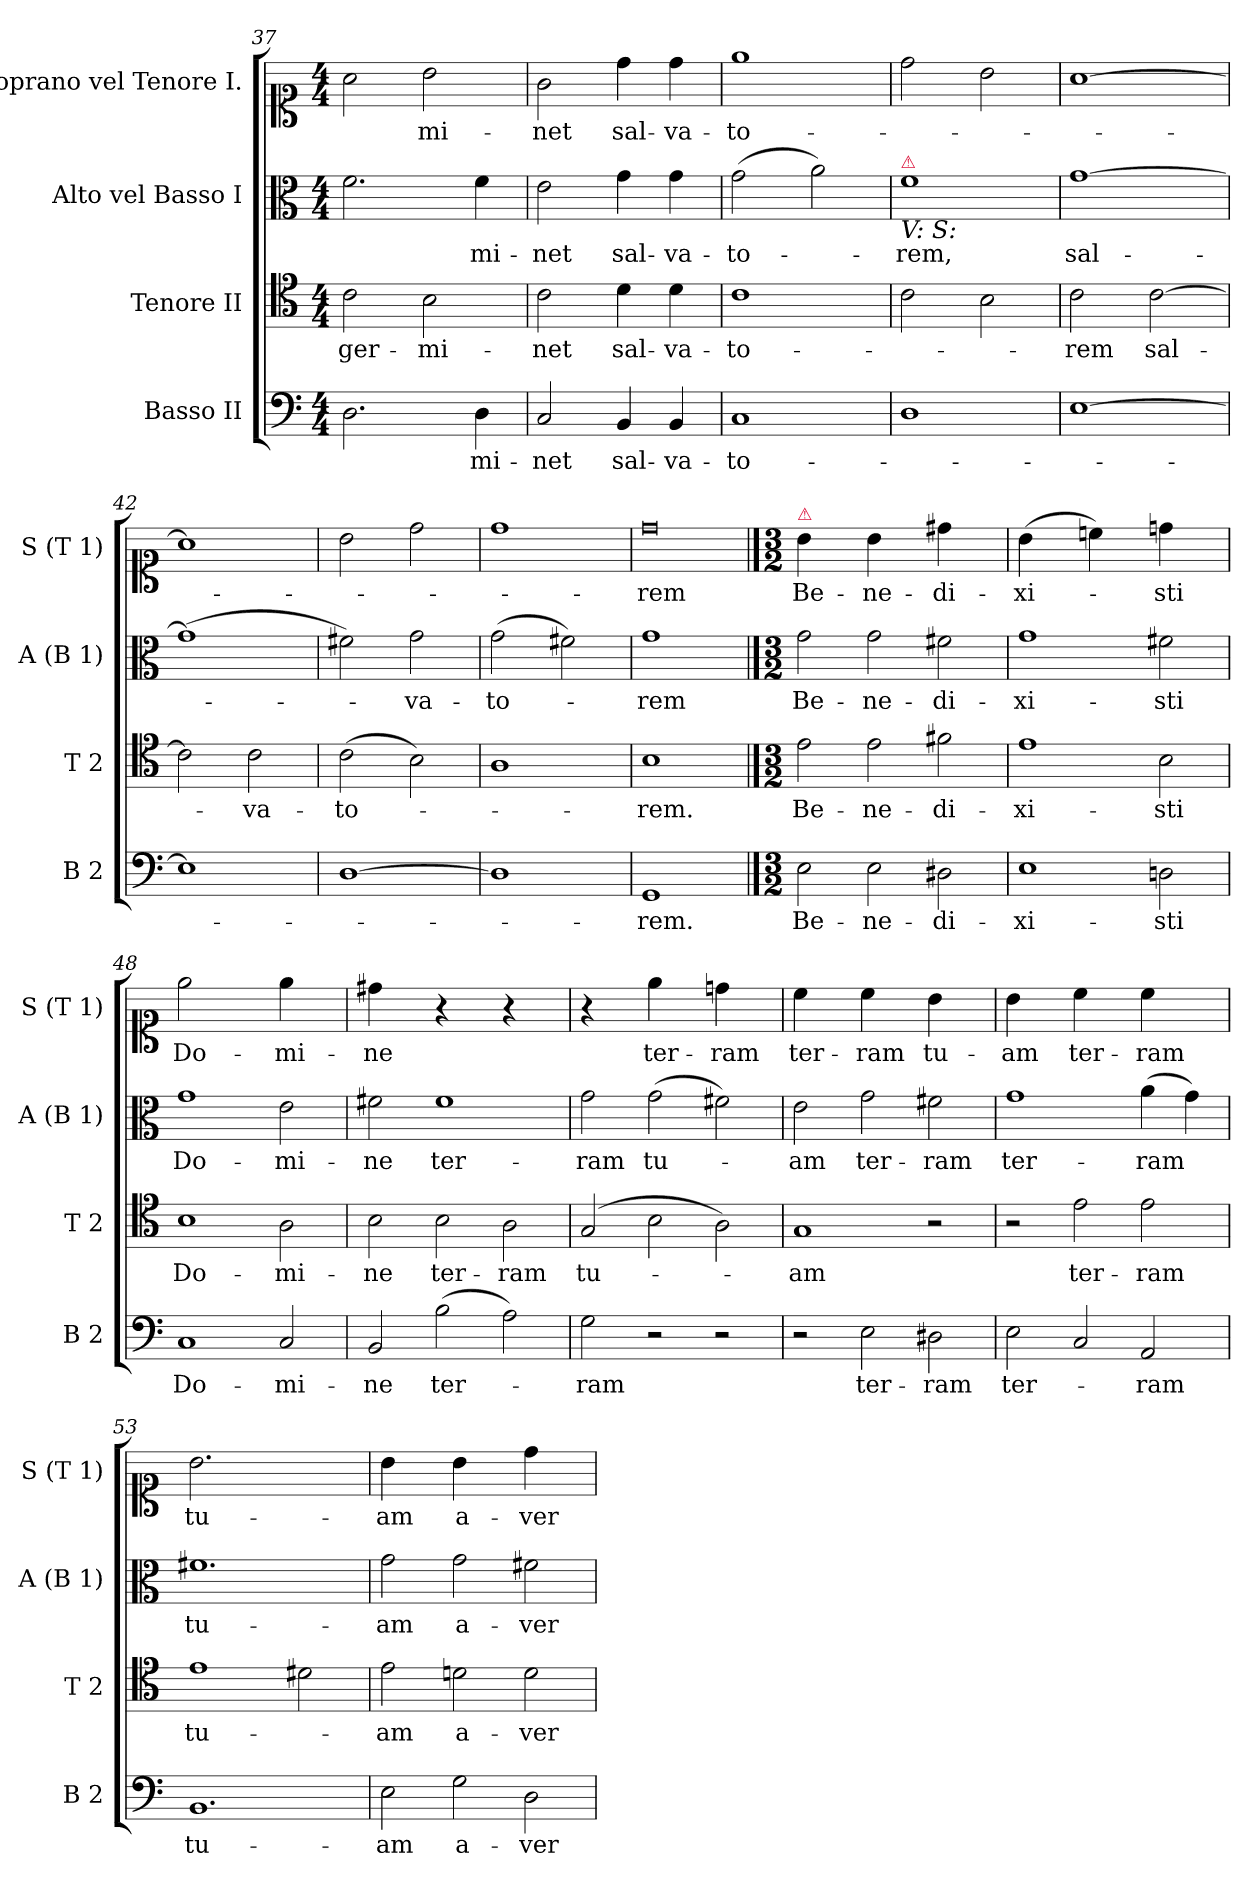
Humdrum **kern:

**kern	**text	**kern	**text	**kern	**text	**kern	**text
*part4	*part4	*part3	*part3	*part2	*part2	*part1	*part1
*staff4	*staff4	*staff3	*staff3	*staff2	*staff2	*staff1	*staff1
*I"Basso II	*	*I"Tenore II	*	*I"Alto vel Basso I	*	*I"Soprano vel Tenore I.	*
*I'B 2	*	*I'T 2	*	*I'A (B 1)	*	*I'S (T 1)	*
*clefF4	*	*clefC4	*	*clefC3	*	*clefC1	*
*k[]	*	*k[]	*	*k[]	*	*k[]	*
*C:	*	*C:	*	*C:	*	*C:	*
*M4/4	*	*M4/4	*	*M4/4	*	*M4/4	*
=37	=37	=37	=37	=37	=37	=37	=37
2.D\	.	2c\	ger-	2.f\	.	2a\	.
.	.	2B\	-mi-	.	.	2b\	-mi-
4D\	-mi-	.	.	4f\	-mi-	.	.
=38	=38	=38	=38	=38	=38	=38	=38
2C/	-net	2c\	-net	2e\	-net	2g\	-net
4BB/	sal-	4d\	sal-	4g\	sal-	4dd\	sal-
4BB/	-va-	4d\	-va-	4g\	-va-	4dd\	-va-
=39	=39	=39	=39	=39	=39	=39	=39
1C	-to-	1c	-to-	(>2g\	-to-	1ee	-to-
.	.	.	.	2a\)	.	.	.
=40	=40	=40	=40	=40	=40	=40	=40
!	!	!	!	!LO:TX:b:i:t=V&colon; S&colon;	!	!	!
!	!	!	!	!LO:TX:a:color=crimson:t=⚠	!	!	!
1D	.	2c\	.	1f	-rem,	2dd\	.
.	.	2B\	.	.	.	2b\	.
=41	=41	=41	=41	=41	=41	=41	=41
[1E	.	2c\	-rem	[1g	sal-	[1a	.
.	.	[2c\	sal-	.	.	.	.
=42	=42	=42	=42	=42	=42	=42	=42
1E]	.	2c\]	.	(>1g]	.	1a]	.
.	.	2c\	-va-	.	.	.	.
=43	=43	=43	=43	=43	=43	=43	=43
[1D	.	(>2c\	-to-	2f#X\)	.	2b\	.
.	.	2B\)	.	2g\	-va-	2dd\	.
=44	=44	=44	=44	=44	=44	=44	=44
1D]	.	1A	.	(>2g\	-to-	1dd	.
.	.	.	.	2f#X\)	.	.	.
=45	=45	=45	=45	=45	=45	=45	=45
!	!	!	!	!	!	!LO:N:vis=0	!
1GG	-rem.	1B	-rem.	1g	-rem	1dd	-rem
==46	==46	==46	==46	==46	==46	==46	==46
*M3/2	*	*M3/2	*	*M3/2	*	*M3/2	*
!	!	!	!	!	!	!LO:TX:a:color=crimson:t=⚠	!
!	!	!	!	!	!	!LO:N:vis=4	!
2E\	Be-	2e\	Be-	2g\	Be-	2b\	Be-
!	!	!	!	!	!	!LO:N:vis=4	!
2E\	-ne-	2e\	-ne-	2g\	-ne-	2b\	-ne-
!	!	!	!	!	!	!LO:N:vis=4	!
2D#X\	-di-	2f#X\	-di-	2f#X\	-di-	2dd#X\	-di-
=47	=47	=47	=47	=47	=47	=47	=47
!	!	!	!	!	!	!LO:N:vis=4	!
1E	-xi-	1e	-xi-	1g	-xi-	(>2b\	-xi-
!	!	!	!	!	!	!LO:N:vis=4	!
.	.	.	.	.	.	2ccn\)	.
!	!	!	!	!	!	!LO:N:vis=4	!
2Dn\	-sti	2B\	-sti	2f#X\	-sti	2ddn\	-sti
=48	=48	=48	=48	=48	=48	=48	=48
!	!	!	!	!	!	!LO:N:vis=2	!
1C	Do-	1B	Do-	1g	Do-	1ee	Do-
!	!	!	!	!	!	!LO:N:vis=4	!
2C/	-mi-	2A\	-mi-	2e\	-mi-	2ee\	-mi-
=49	=49	=49	=49	=49	=49	=49	=49
!	!	!	!	!	!	!LO:N:vis=4	!
2BB/	-ne	2B\	-ne	2f#X\	-ne	2dd#X\	-ne
!	!	!	!	!	!	!LO:N:vis=4	!
(>2B\	ter-	2B\	ter-	1f#	ter-	2r	.
!	!	!	!	!	!	!LO:N:vis=4	!
2A\)	.	2A\	-ram	.	.	2r	.
=50	=50	=50	=50	=50	=50	=50	=50
!	!	!	!	!	!	!LO:N:vis=4	!
2G\	-ram	(>2G/	tu-	2g\	-ram	2r	.
!	!	!	!	!	!	!LO:N:vis=4	!
2r	.	2B\	.	(>2g\	tu-	2ee\	ter-
!	!	!	!	!	!	!LO:N:vis=4	!
2r	.	2A\)	.	2f#X\)	.	2ddn\	-ram
=51	=51	=51	=51	=51	=51	=51	=51
!	!	!	!	!	!	!LO:N:vis=4	!
2r	.	1G	-am	2e\	-am	2cc\	ter-
!	!	!	!	!	!	!LO:N:vis=4	!
2E\	ter-	.	.	2g\	ter-	2cc\	-ram
!	!	!	!	!	!	!LO:N:vis=4	!
2D#X\	-ram	2r	.	2f#X\	-ram	2b\	tu-
=52	=52	=52	=52	=52	=52	=52	=52
!	!	!	!	!	!	!LO:N:vis=4	!
2E\	ter-	2r	.	1g	ter-	2b\	-am
!	!	!	!	!	!	!LO:N:vis=4	!
2C/	.	2e\	ter-	.	.	2cc\	ter-
!	!	!	!	!	!	!LO:N:vis=4	!
2AA/	-ram	2e\	-ram	(>4a\	-ram	2cc\	-ram
.	.	.	.	4g\)	.	.	.
=53	=53	=53	=53	=53	=53	=53	=53
!	!	!	!	!	!	!LO:N:vis=2.	!
1.BB	tu-	1e	tu-	1.f#X	tu-	1.b	tu-
.	.	2d#X\	.	.	.	.	.
=54	=54	=54	=54	=54	=54	=54	=54
!	!	!	!	!	!	!LO:N:vis=4	!
2E\	-am	2e\	-am	2g\	-am	2b\	-am
!	!	!	!	!	!	!LO:N:vis=4	!
2G\	a-	2dn\	a-	2g\	a-	2b\	a-
!	!	!	!	!	!	!LO:N:vis=4	!
2D\	-ver-	2d\	-ver-	2f#X\	-ver-	2dd\	-ver-
=	=	=	=	=	=	=	=
*-	*-	*-	*-	*-	*-	*-	*-
